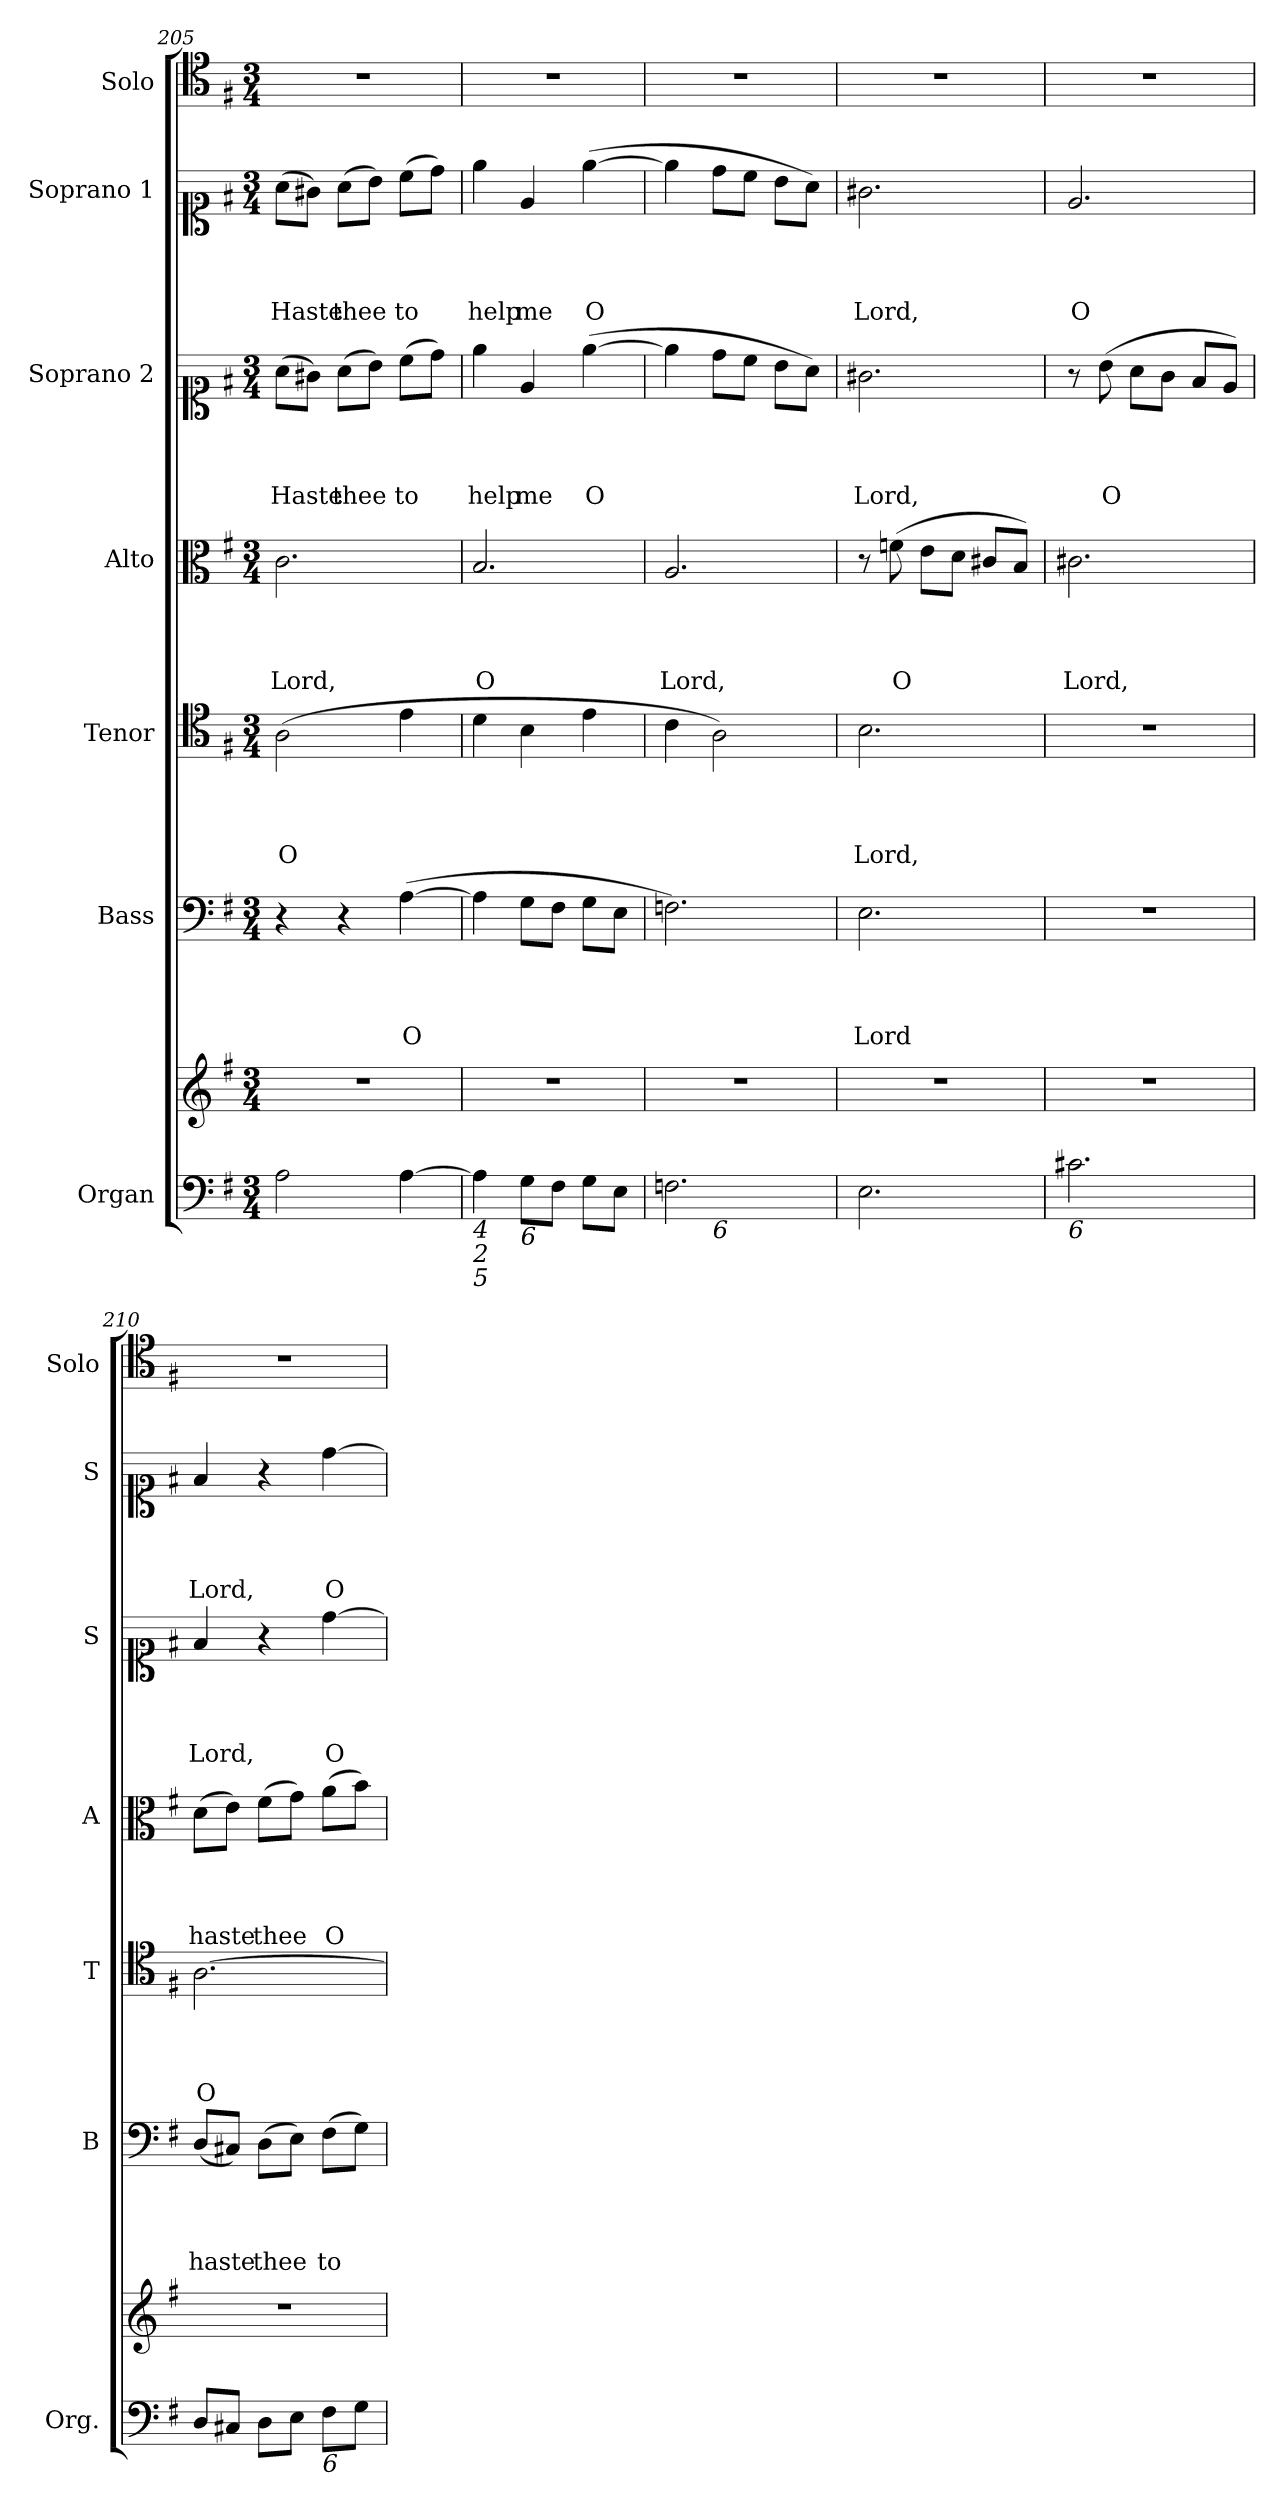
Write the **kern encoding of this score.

**kern	**kern	**kern	**text	**text	**text	**text	**kern	**text	**text	**text	**text	**kern	**text	**text	**text	**text	**kern	**text	**text	**text	**text	**kern	**text	**text	**text	**text	**kern
*part7	*part7	*part6	*part6	*part6	*part6	*part6	*part5	*part5	*part5	*part5	*part5	*part4	*part4	*part4	*part4	*part4	*part3	*part3	*part3	*part3	*part3	*part2	*part2	*part2	*part2	*part2	*part1
*staff8	*staff7	*staff6	*staff6	*staff6	*staff6	*staff6	*staff5	*staff5	*staff5	*staff5	*staff5	*staff4	*staff4	*staff4	*staff4	*staff4	*staff3	*staff3	*staff3	*staff3	*staff3	*staff2	*staff2	*staff2	*staff2	*staff2	*staff1
*I"Organ	*	*I"Bass	*	*	*	*	*I"Tenor	*	*	*	*	*I"Alto	*	*	*	*	*I"Soprano 2	*	*	*	*	*I"Soprano 1	*	*	*	*	*I"Solo
*I'Org.	*	*I'B	*	*	*	*	*I'T	*	*	*	*	*I'A	*	*	*	*	*I'S	*	*	*	*	*I'S	*	*	*	*	*I'Solo
*clefF4	*clefG2	*clefF4	*	*	*	*	*clefC4	*	*	*	*	*clefC3	*	*	*	*	*clefC1	*	*	*	*	*clefC1	*	*	*	*	*clefC4
*k[f#]	*k[f#]	*k[f#]	*	*	*	*	*k[f#]	*	*	*	*	*k[f#]	*	*	*	*	*k[f#]	*	*	*	*	*k[f#]	*	*	*	*	*k[f#]
*e:	*e:	*e:	*	*	*	*	*e:	*	*	*	*	*e:	*	*	*	*	*e:	*	*	*	*	*e:	*	*	*	*	*e:
*M3/4	*M3/4	*M3/4	*	*	*	*	*M3/4	*	*	*	*	*M3/4	*	*	*	*	*M3/4	*	*	*	*	*M3/4	*	*	*	*	*M3/4
=205	=205	=205	=205	=205	=205	=205	=205	=205	=205	=205	=205	=205	=205	=205	=205	=205	=205	=205	=205	=205	=205	=205	=205	=205	=205	=205	=205
!	!	!	!	!	!	!	!	!	!	!	!LO:LY:b	!	!	!	!	!LO:LY:b	!	!	!	!	!LO:LY:b	!	!	!	!	!LO:LY:b	!
2A\	2.r	4r	.	.	.	.	(>2A\	.	.	.	O	2.c\	.	.	.	Lord,	(>8a\L	.	.	.	Haste	(>8a\L	.	.	.	Haste	2.r
.	.	.	.	.	.	.	.	.	.	.	.	.	.	.	.	.	8g#X\J)	.	.	.	.	8g#X\J)	.	.	.	.	.
!	!	!	!	!	!	!	!	!	!	!	!	!	!	!	!	!	!	!	!	!	!LO:LY:b	!	!	!	!	!LO:LY:b	!
.	.	4r	.	.	.	.	.	.	.	.	.	.	.	.	.	.	(>8a\L	.	.	.	thee	(>8a\L	.	.	.	thee	.
.	.	.	.	.	.	.	.	.	.	.	.	.	.	.	.	.	8b\J)	.	.	.	.	8b\J)	.	.	.	.	.
!	!	!	!	!	!	!LO:LY:b	!	!	!	!	!	!	!	!	!	!	!	!	!	!	!LO:LY:b	!	!	!	!	!LO:LY:b	!
[4A\	.	(>[4A\	.	.	.	O	4e\	.	.	.	.	.	.	.	.	.	(>8cc\L	.	.	.	to	(>8cc\L	.	.	.	to	.
.	.	.	.	.	.	.	.	.	.	.	.	.	.	.	.	.	8dd\J)	.	.	.	.	8dd\J)	.	.	.	.	.
=206	=206	=206	=206	=206	=206	=206	=206	=206	=206	=206	=206	=206	=206	=206	=206	=206	=206	=206	=206	=206	=206	=206	=206	=206	=206	=206	=206
!LO:TX:b:i:t=4	!	!	!	!	!	!	!	!	!	!	!	!	!	!	!	!	!	!	!	!	!	!	!	!	!	!	!
!LO:TX:b:i:t=2	!	!	!	!	!	!	!	!	!	!	!	!	!	!	!	!	!	!	!	!	!	!	!	!	!	!	!
!LO:TX:b:i:t=5	!	!	!	!	!	!	!	!	!	!	!	!	!	!	!	!	!	!	!	!	!	!	!	!	!	!	!
!	!	!	!	!	!	!	!	!	!	!	!	!	!	!	!	!LO:LY:b	!	!	!	!	!LO:LY:b	!	!	!	!	!LO:LY:b	!
4A\]	2.r	4A\]	.	.	.	.	4d\	.	.	.	.	2.B/	.	.	.	O	4ee\	.	.	.	help	4ee\	.	.	.	help	2.r
!LO:TX:b:i:t=6	!	!	!	!	!	!	!	!	!	!	!	!	!	!	!	!	!	!	!	!	!	!	!	!	!	!	!
!	!	!	!	!	!	!	!	!	!	!	!	!	!	!	!	!	!	!	!	!	!LO:LY:b	!	!	!	!	!LO:LY:b	!
8G\L	.	8G\L	.	.	.	.	4B\	.	.	.	.	.	.	.	.	.	4e/	.	.	.	me	4e/	.	.	.	me	.
8F#\J	.	8F#\J	.	.	.	.	.	.	.	.	.	.	.	.	.	.	.	.	.	.	.	.	.	.	.	.	.
!	!	!	!	!	!	!	!	!	!	!	!	!	!	!	!	!	!	!	!	!	!LO:LY:b	!	!	!	!	!LO:LY:b	!
8G\L	.	8G\L	.	.	.	.	4e\	.	.	.	.	.	.	.	.	.	(>[4ee\	.	.	.	O	(>[4ee\	.	.	.	O	.
8E\J	.	8E\J	.	.	.	.	.	.	.	.	.	.	.	.	.	.	.	.	.	.	.	.	.	.	.	.	.
=207	=207	=207	=207	=207	=207	=207	=207	=207	=207	=207	=207	=207	=207	=207	=207	=207	=207	=207	=207	=207	=207	=207	=207	=207	=207	=207	=207
!LO:TX:b:i:t=7	!	!	!	!	!	!	!	!	!	!	!	!	!	!	!	!	!	!	!	!	!	!	!	!	!	!	!
!	!	!	!	!	!	!	!	!	!	!	!	!	!	!	!	!LO:LY:b	!	!	!	!	!	!	!	!	!	!	!
*^	*	*	*	*	*	*	*	*	*	*	*	*	*	*	*	*	*	*	*	*	*	*	*	*	*	*	*
2.Fn\	4ryy	2.r	2.Fn\)	.	.	.	.	4c\	.	.	.	.	2.A/	.	.	.	Lord,	4ee\]	.	.	.	.	4ee\]	.	.	.	.	2.r
!	!LO:TX:b:i:t=6	!	!	!	!	!	!	!	!	!	!	!	!	!	!	!	!	!	!	!	!	!	!	!	!	!	!	!
.	2ryy	.	.	.	.	.	.	2A\)	.	.	.	.	.	.	.	.	.	8dd\L	.	.	.	.	8dd\L	.	.	.	.	.
.	.	.	.	.	.	.	.	.	.	.	.	.	.	.	.	.	.	8cc\J	.	.	.	.	8cc\J	.	.	.	.	.
.	.	.	.	.	.	.	.	.	.	.	.	.	.	.	.	.	.	8b\L	.	.	.	.	8b\L	.	.	.	.	.
.	.	.	.	.	.	.	.	.	.	.	.	.	.	.	.	.	.	8a\J)	.	.	.	.	8a\J)	.	.	.	.	.
!!LO:LB:g=z
=208	=208	=208	=208	=208	=208	=208	=208	=208	=208	=208	=208	=208	=208	=208	=208	=208	=208	=208	=208	=208	=208	=208	=208	=208	=208	=208	=208	=208
!	!	!	!	!	!	!	!LO:LY:b	!	!	!	!	!LO:LY:b	!	!	!	!	!	!	!	!	!	!LO:LY:b	!	!	!	!	!LO:LY:b	!
*v	*v	*	*	*	*	*	*	*	*	*	*	*	*	*	*	*	*	*	*	*	*	*	*	*	*	*	*	*
2.E\	2.r	2.E\	.	.	.	Lord	2.B\	.	.	.	Lord,	8r	.	.	.	.	2.g#X\	.	.	.	Lord,	2.g#X\	.	.	.	Lord,	2.r
!	!	!	!	!	!	!	!	!	!	!	!	!	!	!	!	!LO:LY:b	!	!	!	!	!	!	!	!	!	!	!
.	.	.	.	.	.	.	.	.	.	.	.	(>8fn\	.	.	.	O	.	.	.	.	.	.	.	.	.	.	.
.	.	.	.	.	.	.	.	.	.	.	.	8e\L	.	.	.	.	.	.	.	.	.	.	.	.	.	.	.
.	.	.	.	.	.	.	.	.	.	.	.	8d\J	.	.	.	.	.	.	.	.	.	.	.	.	.	.	.
.	.	.	.	.	.	.	.	.	.	.	.	8c#X/L	.	.	.	.	.	.	.	.	.	.	.	.	.	.	.
.	.	.	.	.	.	.	.	.	.	.	.	8B/J)	.	.	.	.	.	.	.	.	.	.	.	.	.	.	.
=209	=209	=209	=209	=209	=209	=209	=209	=209	=209	=209	=209	=209	=209	=209	=209	=209	=209	=209	=209	=209	=209	=209	=209	=209	=209	=209	=209
!LO:TX:b:i:t=6	!	!	!	!	!	!	!	!	!	!	!	!	!	!	!	!	!	!	!	!	!	!	!	!	!	!	!
!	!	!	!	!	!	!	!	!	!	!	!	!	!	!	!	!LO:LY:b	!	!	!	!	!	!	!	!	!	!LO:LY:b	!
2.c#X\	2.r	2.r	.	.	.	.	2.r	.	.	.	.	2.c#X\	.	.	.	Lord,	8r	.	.	.	.	2.e/	.	.	.	O	2.r
!	!	!	!	!	!	!	!	!	!	!	!	!	!	!	!	!	!	!	!	!	!LO:LY:b	!	!	!	!	!	!
.	.	.	.	.	.	.	.	.	.	.	.	.	.	.	.	.	(>8b\	.	.	.	O	.	.	.	.	.	.
.	.	.	.	.	.	.	.	.	.	.	.	.	.	.	.	.	8a\L	.	.	.	.	.	.	.	.	.	.
.	.	.	.	.	.	.	.	.	.	.	.	.	.	.	.	.	8g\J	.	.	.	.	.	.	.	.	.	.
.	.	.	.	.	.	.	.	.	.	.	.	.	.	.	.	.	8f#/L	.	.	.	.	.	.	.	.	.	.
.	.	.	.	.	.	.	.	.	.	.	.	.	.	.	.	.	8e/J)	.	.	.	.	.	.	.	.	.	.
=210	=210	=210	=210	=210	=210	=210	=210	=210	=210	=210	=210	=210	=210	=210	=210	=210	=210	=210	=210	=210	=210	=210	=210	=210	=210	=210	=210
!	!	!	!	!	!	!LO:LY:b	!	!	!	!	!LO:LY:b	!	!	!	!	!LO:LY:b	!	!	!	!	!LO:LY:b	!	!	!	!	!LO:LY:b	!
8D/L	2.r	(<8D/L	.	.	.	haste	[2.A\	.	.	.	O	(>8d\L	.	.	.	haste	4f#/	.	.	.	Lord,	4f#/	.	.	.	Lord,	2.r
8C#X/J	.	8C#X/J)	.	.	.	.	.	.	.	.	.	8e\J)	.	.	.	.	.	.	.	.	.	.	.	.	.	.	.
!	!	!	!	!	!	!LO:LY:b	!	!	!	!	!	!	!	!	!	!LO:LY:b	!	!	!	!	!	!	!	!	!	!	!
8D\L	.	(>8D\L	.	.	.	thee	.	.	.	.	.	(>8f#\L	.	.	.	thee	4r	.	.	.	.	4r	.	.	.	.	.
8E\J	.	8E\J)	.	.	.	.	.	.	.	.	.	8g\J)	.	.	.	.	.	.	.	.	.	.	.	.	.	.	.
!LO:TX:b:i:t=6	!	!	!	!	!	!	!	!	!	!	!	!	!	!	!	!	!	!	!	!	!	!	!	!	!	!	!
!	!	!	!	!	!	!LO:LY:b	!	!	!	!	!	!	!	!	!	!LO:LY:b	!	!	!	!	!LO:LY:b	!	!	!	!	!LO:LY:b	!
8F#\L	.	(>8F#\L	.	.	.	to	.	.	.	.	.	(>8a\L	.	.	.	O	[4dd\	.	.	.	O	[4dd\	.	.	.	O	.
8G\J	.	8G\J)	.	.	.	.	.	.	.	.	.	8b\J)	.	.	.	.	.	.	.	.	.	.	.	.	.	.	.
=	=	=	=	=	=	=	=	=	=	=	=	=	=	=	=	=	=	=	=	=	=	=	=	=	=	=	=
*-	*-	*-	*-	*-	*-	*-	*-	*-	*-	*-	*-	*-	*-	*-	*-	*-	*-	*-	*-	*-	*-	*-	*-	*-	*-	*-	*-
